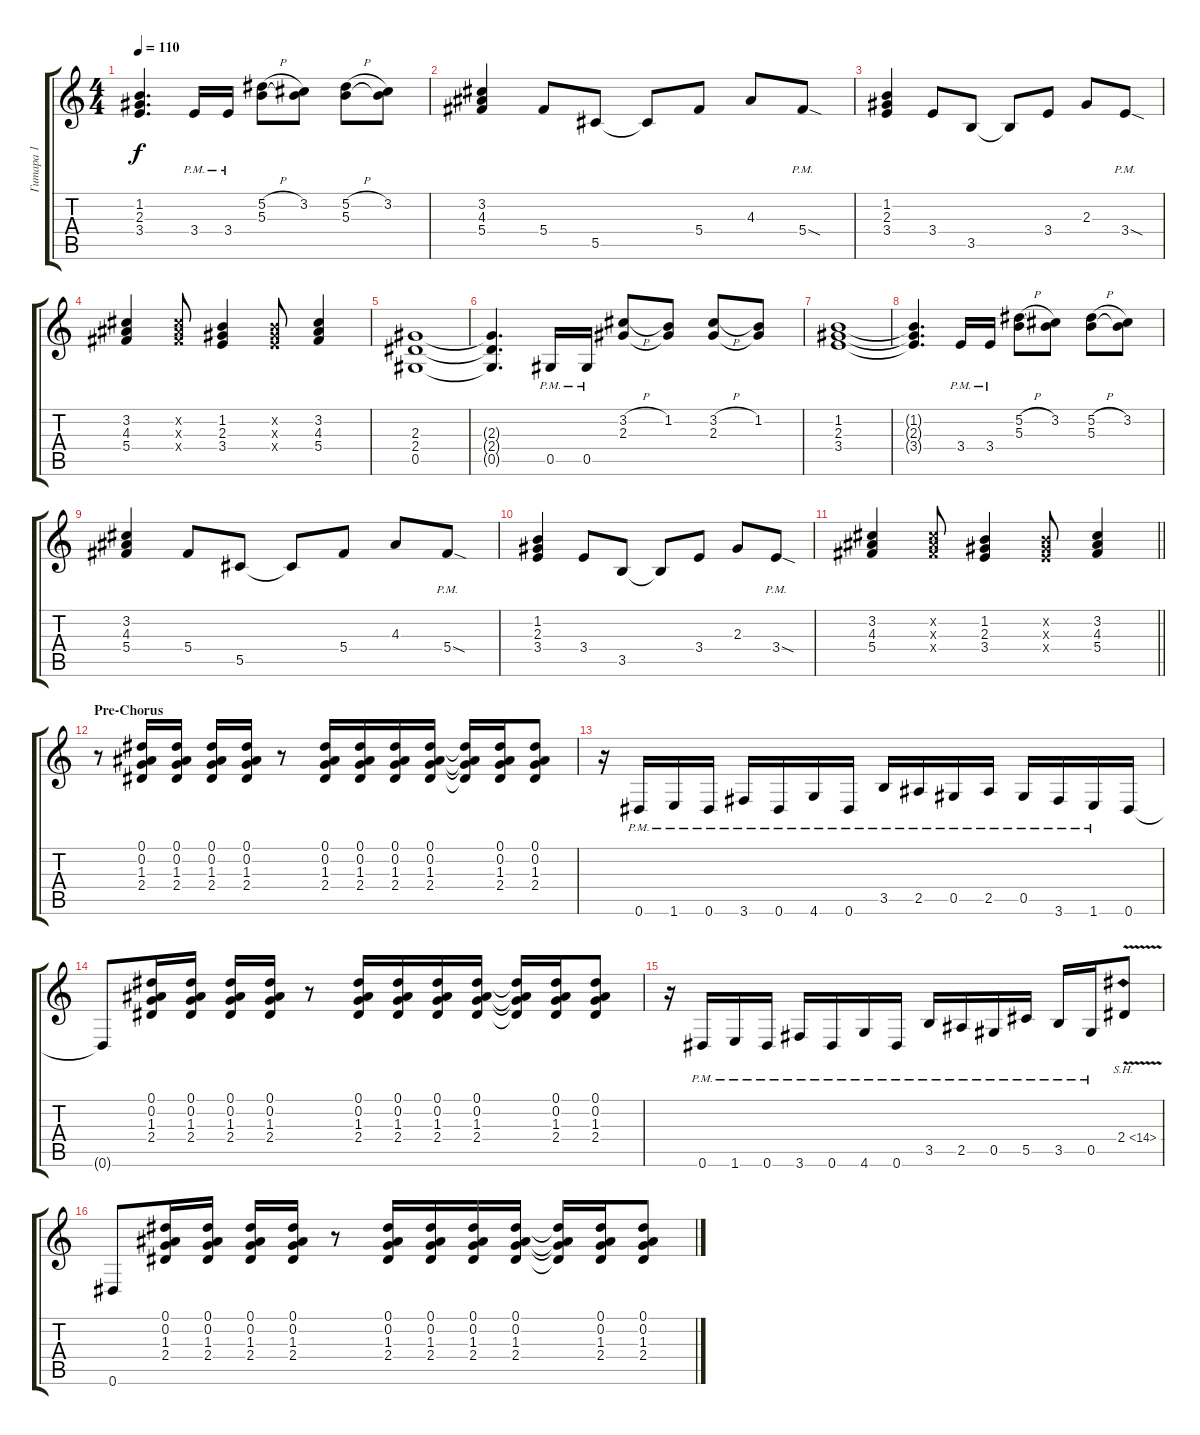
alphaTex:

\track ("Гитара 1" "Гитара 1") {instrument distortionguitar}
\staff {score tabs}
\tuning (Eb4 Bb3 Gb3 Db3 Ab2 Eb2) {hide}
\ts (4 4)
\tempo 110
\clef g2
\ks c
(1.2{t} 2.3{t} 3.4{t}).4{d dy f} 3.4{pm}.16 3.4{pm}.16 (5.2{h} 5.3).8 (3.2 5.3{t}).8 (5.2{h} 5.3).8 (3.2 5.3{t}).8 |
(3.2 4.3 5.4).4 5.4.8 5.5.8 5.5{t}.8 5.4.8 4.3.8 5.4{sod pm}.8 |
(1.2 2.3 3.4).4 3.4.8 3.5.8 3.5{t}.8 3.4.8 2.3.8 3.4{sod pm}.8 |
(3.2 4.3 5.4).4 (3.2{x} 4.3{x} 5.4{x}).8 (1.2 2.3 3.4).4 (1.2{x} 2.3{x} 3.4{x}).8 (3.2 4.3 5.4).4 |
(2.3 2.4 0.5).1 |
(2.3{t} 2.4{t} 0.5{t}).4{d} 0.5{pm}.16 0.5{pm}.16 (3.2{h} 2.3).8 (1.2 2.3{t}).8 (3.2{h} 2.3).8 (1.2 2.3{t}).8 |
(1.2 2.3 3.4).1 |
(1.2{t} 2.3{t} 3.4{t}).4{d} 3.4{pm}.16 3.4{pm}.16 (5.2{h} 5.3).8 (3.2 5.3{t}).8 (5.2{h} 5.3).8 (3.2 5.3{t}).8 |
(3.2 4.3 5.4).4 5.4.8 5.5.8 5.5{t}.8 5.4.8 4.3.8 5.4{sod pm}.8 |
(1.2 2.3 3.4).4 3.4.8 3.5.8 3.5{t}.8 3.4.8 2.3.8 3.4{sod pm}.8 |
\barLineRight lightlight
(3.2 4.3 5.4).4 (3.2{x} 4.3{x} 5.4{x}).8 (1.2 2.3 3.4).4 (1.2{x} 2.3{x} 3.4{x}).8 (3.2 4.3 5.4).4 |
\section ("" "Pre-Chorus")
r.8 (0.1 0.2 1.3 2.4).16 (0.1 0.2 1.3 2.4).16 (0.1 0.2 1.3 2.4).16 (0.1 0.2 1.3 2.4).16 r.8 (0.1 0.2 1.3 2.4).16 (0.1 0.2 1.3 2.4).16 (0.1 0.2 1.3 2.4).16 (0.1 0.2 1.3 2.4).16 (0.1{t} 0.2{t} 1.3{t} 2.4{t}).16 (0.1 0.2 1.3 2.4).16 (0.1 0.2 1.3 2.4).8 |
r.16 0.6{pm}.16 1.6{pm}.16 0.6{pm}.16 3.6{pm}.16 0.6{pm}.16 4.6{pm}.16 0.6{pm}.16 3.5{pm}.16 2.5{pm}.16 0.5{pm}.16 2.5{pm}.16 0.5{pm}.16 3.6{pm}.16 1.6{pm}.16 0.6.16 |
0.6{t}.8 (0.1 0.2 1.3 2.4).16 (0.1 0.2 1.3 2.4).16 (0.1 0.2 1.3 2.4).16 (0.1 0.2 1.3 2.4).16 r.8 (0.1 0.2 1.3 2.4).16 (0.1 0.2 1.3 2.4).16 (0.1 0.2 1.3 2.4).16 (0.1 0.2 1.3 2.4).16 (0.1{t} 0.2{t} 1.3{t} 2.4{t}).16 (0.1 0.2 1.3 2.4).16 (0.1 0.2 1.3 2.4).8 |
r.16 0.6{pm}.16 1.6{pm}.16 0.6{pm}.16 3.6{pm}.16 0.6{pm}.16 4.6{pm}.16 0.6{pm}.16 3.5{pm}.16 2.5{pm}.16 0.5{pm}.16 5.5{pm}.16 3.5{pm}.16 0.5{pm}.16 2.4{sh 12 v}.8 |
0.6.8 (0.1 0.2 1.3 2.4).16 (0.1 0.2 1.3 2.4).16 (0.1 0.2 1.3 2.4).16 (0.1 0.2 1.3 2.4).16 r.8 (0.1 0.2 1.3 2.4).16 (0.1 0.2 1.3 2.4).16 (0.1 0.2 1.3 2.4).16 (0.1 0.2 1.3 2.4).16 (0.1{t} 0.2{t} 1.3{t} 2.4{t}).16 (0.1 0.2 1.3 2.4).16 (0.1 0.2 1.3 2.4).8
